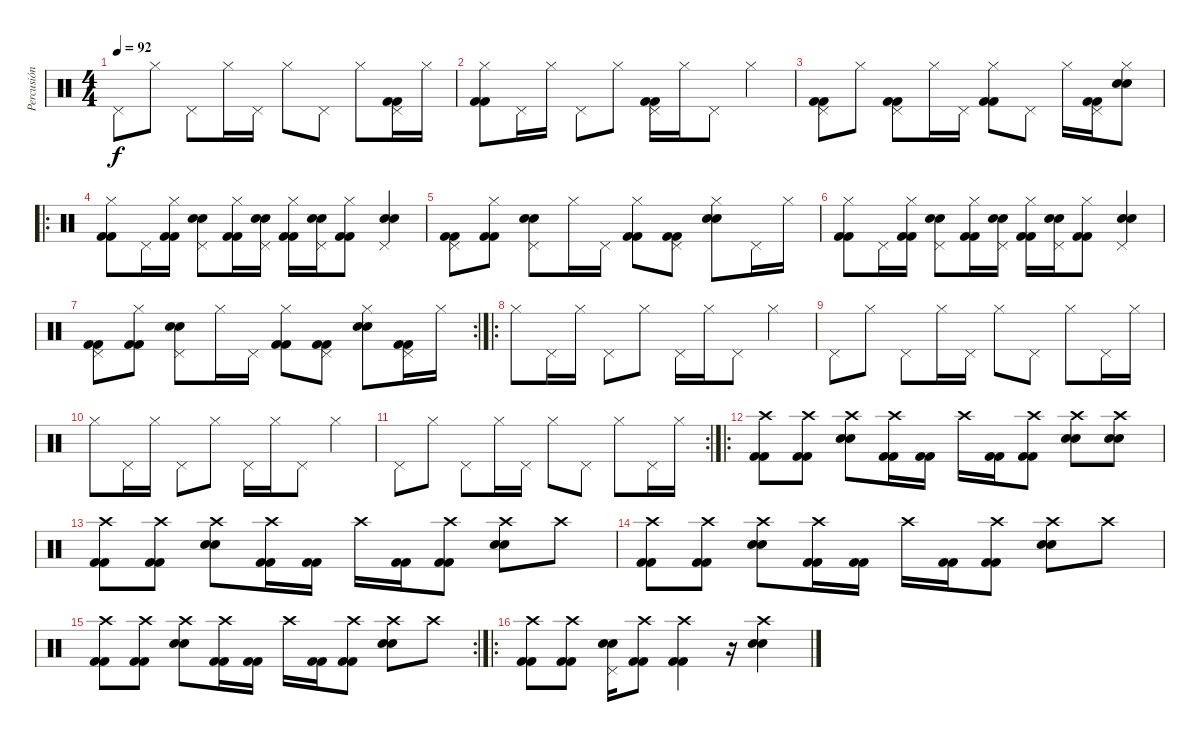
\track ("Percusión" "Percusión") {instrument percussion}
\staff {score}
\articulation defaults
\ts (4 4)
\tempo 92
\clef neutral
\ks c "Pedal Hi-Hat (hit)".8{dy f} "Hi-Hat (closed)".8 "Pedal Hi-Hat (hit)".8 "Hi-Hat (closed)".16 "Pedal Hi-Hat (hit)".16 "Hi-Hat (closed)".8 "Pedal Hi-Hat (hit)".8 "Hi-Hat (closed)".8
("Pedal Hi-Hat (hit)" "Kick (hit) 2" "Kick (hit) 2").16 "Hi-Hat (closed)".16 |
("Hi-Hat (closed)" "Kick (hit) 2" "Kick (hit) 2").8 "Pedal Hi-Hat (hit)".16 "Hi-Hat (closed)".16 "Pedal Hi-Hat (hit)".8 "Hi-Hat (closed)".8 ("Pedal Hi-Hat (hit)" "Kick (hit) 2" "Kick (hit) 2").16 "Hi-Hat (closed)".16 "Pedal Hi-Hat (hit)".8 "Hi-Hat (closed)".4 |
("Pedal Hi-Hat (hit)" "Kick (hit) 2" "Kick (hit) 2").8 "Hi-Hat (closed)".8 ("Pedal Hi-Hat (hit)" "Kick (hit) 2" "Kick (hit) 2").8 "Hi-Hat (closed)".16 "Pedal Hi-Hat (hit)".16 ("Hi-Hat (closed)" "Kick (hit) 2" "Kick (hit) 2").8 "Pedal Hi-Hat (hit)".8 "Hi-Hat (closed)".16 ("Pedal Hi-Hat (hit)" "Kick (hit) 2" "Kick (hit) 2").16 ("Hi-Hat (closed)" "Electric Snare (hit)" "Electric Snare (hit)").8 |
\ro
("Hi-Hat (closed)" "Kick (hit) 2" "Kick (hit) 2").8 "Pedal Hi-Hat (hit)".16 ("Hi-Hat (closed)" "Kick (hit) 2" "Kick (hit) 2").16 ("Pedal Hi-Hat (hit)" "Electric Snare (hit)" "Electric Snare (hit)").8 ("Hi-Hat (closed)" "Kick (hit) 2" "Kick (hit) 2").16 ("Pedal Hi-Hat (hit)" "Electric Snare (hit)" "Electric Snare (hit)").16 ("Hi-Hat (closed)" "Kick (hit) 2" "Kick (hit) 2").16 ("Pedal Hi-Hat (hit)" "Electric Snare (hit)" "Electric Snare (hit)").16 ("Hi-Hat (closed)" "Kick (hit) 2" "Kick (hit) 2").8 ("Pedal Hi-Hat (hit)" "Electric Snare (hit)" "Electric Snare (hit)").4 |
("Pedal Hi-Hat (hit)" "Kick (hit) 2" "Kick (hit) 2").8 ("Hi-Hat (closed)" "Kick (hit) 2" "Kick (hit) 2").8 ("Pedal Hi-Hat (hit)" "Electric Snare (hit)" "Electric Snare (hit)").8 "Hi-Hat (closed)".16 "Pedal Hi-Hat (hit)".16 ("Hi-Hat (closed)" "Kick (hit) 2" "Kick (hit) 2").8 ("Pedal Hi-Hat (hit)" "Kick (hit) 2" "Kick (hit) 2").8 ("Hi-Hat (closed)" "Electric Snare (hit)" "Electric Snare (hit)").8 "Pedal Hi-Hat (hit)".16 "Hi-Hat (closed)".16 |
("Hi-Hat (closed)" "Kick (hit) 2" "Kick (hit) 2").8 "Pedal Hi-Hat (hit)".16 ("Hi-Hat (closed)" "Kick (hit) 2" "Kick (hit) 2").16 ("Pedal Hi-Hat (hit)" "Electric Snare (hit)" "Electric Snare (hit)").8 ("Hi-Hat (closed)" "Kick (hit) 2" "Kick (hit) 2").16 ("Pedal Hi-Hat (hit)" "Electric Snare (hit)" "Electric Snare (hit)").16 ("Hi-Hat (closed)" "Kick (hit) 2" "Kick (hit) 2").16 ("Pedal Hi-Hat (hit)" "Electric Snare (hit)" "Electric Snare (hit)").16 ("Hi-Hat (closed)" "Kick (hit) 2" "Kick (hit) 2").8 ("Pedal Hi-Hat (hit)" "Electric Snare (hit)" "Electric Snare (hit)").4 |
\rc 2
("Pedal Hi-Hat (hit)" "Kick (hit) 2" "Kick (hit) 2").8 ("Hi-Hat (closed)" "Kick (hit) 2" "Kick (hit) 2").8 ("Pedal Hi-Hat (hit)" "Electric Snare (hit)" "Electric Snare (hit)").8 "Hi-Hat (closed)".16 "Pedal Hi-Hat (hit)".16 ("Hi-Hat (closed)" "Kick (hit) 2" "Kick (hit) 2").8 ("Pedal Hi-Hat (hit)" "Kick (hit) 2" "Kick (hit) 2").8 ("Hi-Hat (closed)" "Electric Snare (hit)" "Electric Snare (hit)").8 ("Pedal Hi-Hat (hit)" "Kick (hit) 2" "Kick (hit) 2").16 "Hi-Hat (closed)".16 |
\ro "Hi-Hat (closed)".8 "Pedal Hi-Hat (hit)".16 "Hi-Hat (closed)".16 "Pedal Hi-Hat (hit)".8 "Hi-Hat (closed)".8 "Pedal Hi-Hat (hit)".16 "Hi-Hat (closed)".16 "Pedal Hi-Hat (hit)".8 "Hi-Hat (closed)".4
|
"Pedal Hi-Hat (hit)".8 "Hi-Hat (closed)".8 "Pedal Hi-Hat (hit)".8 "Hi-Hat (closed)".16 "Pedal Hi-Hat (hit)".16 "Hi-Hat (closed)".8 "Pedal Hi-Hat (hit)".8 "Hi-Hat (closed)".8 "Pedal Hi-Hat (hit)".16 "Hi-Hat (closed)".16 |
"Hi-Hat (closed)".8 "Pedal Hi-Hat (hit)".16 "Hi-Hat (closed)".16 "Pedal Hi-Hat (hit)".8 "Hi-Hat (closed)".8 "Pedal Hi-Hat (hit)".16 "Hi-Hat (closed)".16 "Pedal Hi-Hat (hit)".8 "Hi-Hat (closed)".4 |
\rc 2 "Pedal Hi-Hat (hit)".8 "Hi-Hat (closed)".8 "Pedal Hi-Hat (hit)".8 "Hi-Hat (closed)".16 "Pedal Hi-Hat (hit)".16 "Hi-Hat (closed)".8 "Pedal Hi-Hat (hit)".8 "Hi-Hat (closed)".8 "Pedal Hi-Hat (hit)".16 "Hi-Hat (closed)".16
|
\ro
("Crash high (hit)" "Kick (hit) 2" "Kick (hit) 2").8 ("Crash high (hit)" "Kick (hit) 2" "Kick (hit) 2").8 ("Crash high (hit)" "Electric Snare (hit)" "Electric Snare (hit)").8 ("Crash high (hit)" "Kick (hit) 2" "Kick (hit) 2").16 ("Kick (hit) 2" "Kick (hit) 2").16 "Crash high (hit)".16 ("Kick (hit) 2" "Kick (hit) 2").16 ("Crash high (hit)" "Kick (hit) 2" "Kick (hit) 2").8 ("Crash high (hit)" "Electric Snare (hit)" "Electric Snare (hit)").8 ("Crash high (hit)" "Electric Snare (hit)" "Electric Snare (hit)").8 |
("Crash high (hit)" "Kick (hit) 2" "Kick (hit) 2").8 ("Crash high (hit)" "Kick (hit) 2" "Kick (hit) 2").8 ("Crash high (hit)" "Electric Snare (hit)" "Electric Snare (hit)").8 ("Crash high (hit)" "Kick (hit) 2" "Kick (hit) 2").16 ("Kick (hit) 2" "Kick (hit) 2").16 "Crash high (hit)".16 ("Kick (hit) 2" "Kick (hit) 2").16 ("Crash high (hit)" "Kick (hit) 2" "Kick (hit) 2").8 ("Crash high (hit)" "Electric Snare (hit)" "Electric Snare (hit)").8 "Crash high (hit)".8 |
("Crash high (hit)" "Kick (hit) 2" "Kick (hit) 2").8 ("Crash high (hit)" "Kick (hit) 2" "Kick (hit) 2").8 ("Crash high (hit)" "Electric Snare (hit)" "Electric Snare (hit)").8 ("Crash high (hit)" "Kick (hit) 2" "Kick (hit) 2").16 ("Kick (hit) 2" "Kick (hit) 2").16 "Crash high (hit)".16 ("Kick (hit) 2" "Kick (hit) 2").16 ("Crash high (hit)" "Kick (hit) 2" "Kick (hit) 2").8 ("Crash high (hit)" "Electric Snare (hit)" "Electric Snare (hit)").8 "Crash high (hit)".8 |
\rc 2
("Crash high (hit)" "Kick (hit) 2" "Kick (hit) 2").8 ("Crash high (hit)" "Kick (hit) 2" "Kick (hit) 2").8 ("Crash high (hit)" "Electric Snare (hit)" "Electric Snare (hit)").8 ("Crash high (hit)" "Kick (hit) 2" "Kick (hit) 2").16 ("Kick (hit) 2" "Kick (hit) 2").16 "Crash high (hit)".16 ("Kick (hit) 2" "Kick (hit) 2").16 ("Crash high (hit)" "Kick (hit) 2" "Kick (hit) 2").8 ("Crash high (hit)" "Electric Snare (hit)" "Electric Snare (hit)").8 "Crash high (hit)".8 |
\ro
("Crash high (hit)" "Kick (hit) 2" "Kick (hit) 2").8 ("Crash high (hit)" "Kick (hit) 2" "Kick (hit) 2").8 ("Pedal Hi-Hat (hit)" "Electric Snare (hit)" "Electric Snare (hit)").16 ("Crash high (hit)" "Kick (hit) 2" "Kick (hit) 2").8 ("Crash high (hit)" "Kick (hit) 2" "Kick (hit) 2").4 r.16 ("Crash high (hit)" "Electric Snare (hit)" "Electric Snare (hit)").4
